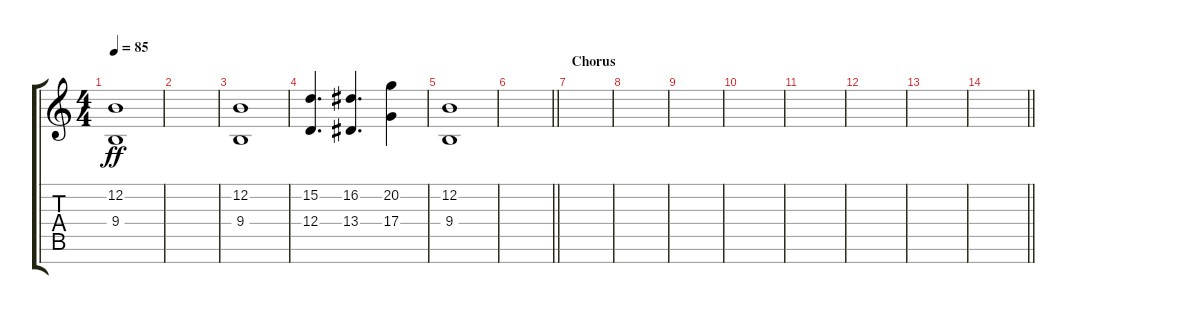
\track "" {instrument lead1square}
\staff {score tabs}
\tuning (E4 B3 G3 D3 A2 E2 B1) {hide}
\ts (4 4)
\tempo 85
\clef g2
\ks c
(12.2 9.4).1{dy ff} |
|
(12.2 9.4).1 |
(15.2 12.4).4{d} (16.2 13.4).4{d} (20.2 17.4).4 |
(12.2 9.4).1 |
\barLineRight lightlight
|
\section ("" "Chorus")
|
|
|
|
|
|
|
\barLineRight lightlight
